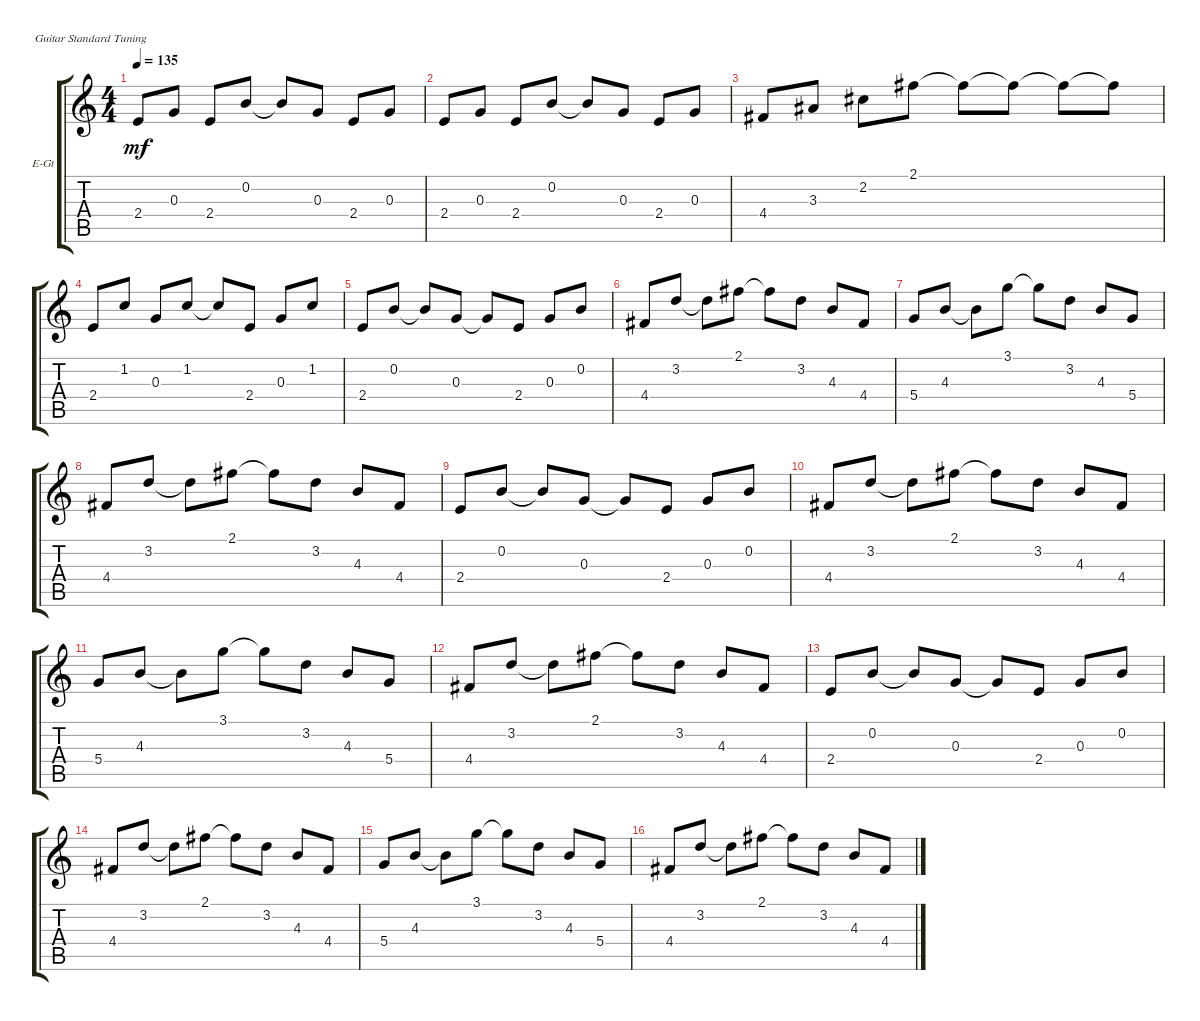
\defaultSystemsLayout 4
\bracketExtendMode groupsimilarinstruments
\firstSystemTrackNameOrientation horizontal
\otherSystemsTrackNameOrientation horizontal
\track ("Electric Guitar (Drive)" "E-Gt") {solo instrument overdrivenguitar}
\staff {score tabs}
\tuning (E4 B3 G3 D3 A2 E2)
\ts (4 4)
\tempo 135
\clef g2
\ks c
2.4.8{dy mf} 0.3.8 2.4.8 0.2.8 0.2{t}.8 0.3.8 2.4.8 0.3.8 |
2.4.8 0.3.8 2.4.8 0.2.8 0.2{t}.8 0.3.8 2.4.8 0.3.8 |
4.4.8 3.3.8 2.2.8 2.1.8 2.1{t}.8 2.1{t}.8 2.1{t}.8 2.1{t}.8 |
2.4.8 1.2.8 0.3.8 1.2.8 1.2{t}.8 2.4.8 0.3.8 1.2.8 |
2.4.8 0.2.8 0.2{t}.8 0.3.8 0.3{t}.8 2.4.8 0.3.8 0.2.8 |
4.4.8 3.2.8 3.2{t}.8 2.1.8 2.1{t}.8 3.2.8 4.3.8 4.4.8 |
5.4.8 4.3.8 4.3{t}.8 3.1.8 3.1{t}.8 3.2.8 4.3.8 5.4.8 |
4.4.8 3.2.8 3.2{t}.8 2.1.8 2.1{t}.8 3.2.8 4.3.8 4.4.8 |
2.4.8 0.2.8 0.2{t}.8 0.3.8 0.3{t}.8 2.4.8 0.3.8 0.2.8 |
4.4.8 3.2.8 3.2{t}.8 2.1.8 2.1{t}.8 3.2.8 4.3.8 4.4.8 |
5.4.8 4.3.8 4.3{t}.8 3.1.8 3.1{t}.8 3.2.8 4.3.8 5.4.8 |
4.4.8 3.2.8 3.2{t}.8 2.1.8 2.1{t}.8 3.2.8 4.3.8 4.4.8 |
2.4.8 0.2.8 0.2{t}.8 0.3.8 0.3{t}.8 2.4.8 0.3.8 0.2.8 |
4.4.8 3.2.8 3.2{t}.8 2.1.8 2.1{t}.8 3.2.8 4.3.8 4.4.8 |
5.4.8 4.3.8 4.3{t}.8 3.1.8 3.1{t}.8 3.2.8 4.3.8 5.4.8 |
4.4.8 3.2.8 3.2{t}.8 2.1.8 2.1{t}.8 3.2.8 4.3.8 4.4.8
